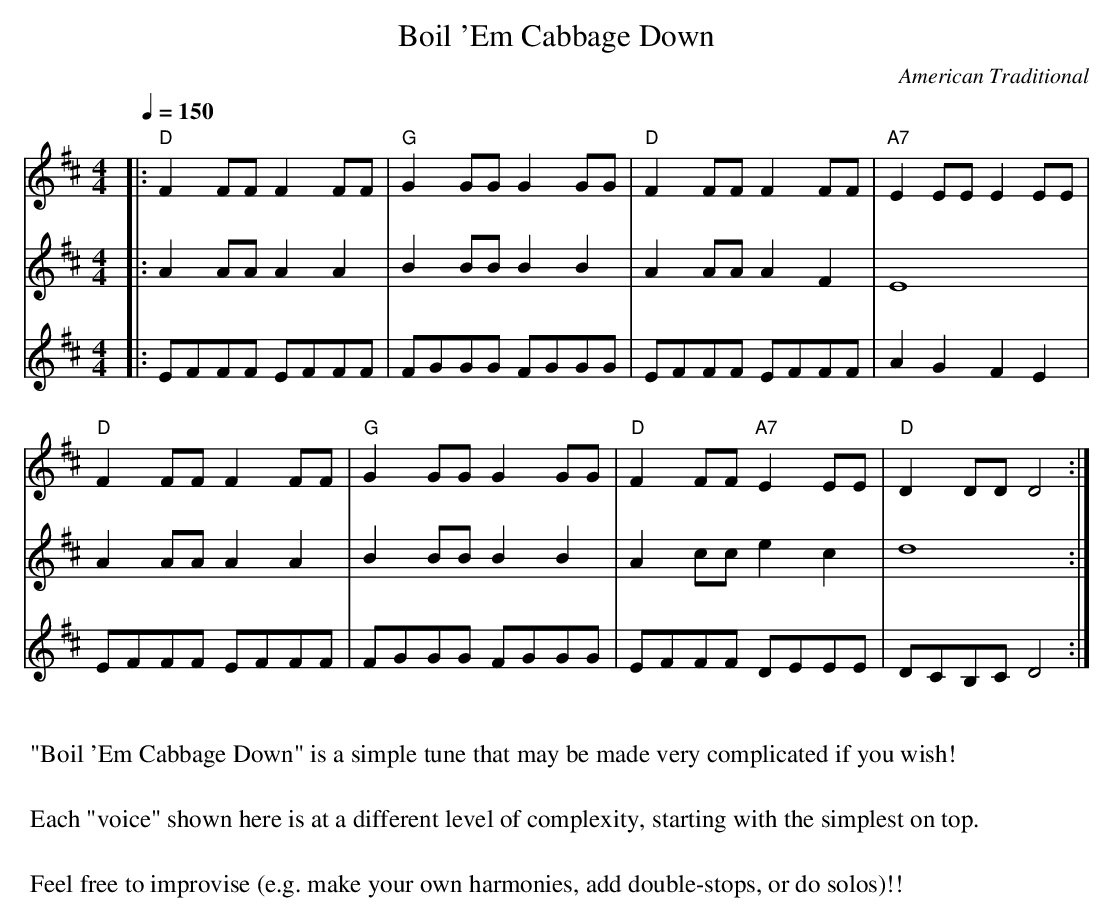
X:1
T: Boil 'Em Cabbage Down
C: American Traditional
M: 4/4
Q: 1/4 = 150
L: 1/4
K: D major
V:1
|: "D" F F/F/ F F/F/ | "G" G G/G/ G G/G/ | "D" F F/F/ F F/F/ | "A7" E E/E/ E E/E/ |
   "D" F F/F/ F F/F/ | "G" G G/G/ G G/G/ | "D" F F/F/ "A7" E E/E/ | "D" D D/D/ D2 :|
V:2
|: A A/A/ A A | B B/B/ B B | A A/A/ A F | E4 |
   A A/A/ A A | B B/B/ B B | A c/c/ e c | d4 :|
V:3
|: E/F/F/F/ E/F/F/F/ | F/G/G/G/ F/G/G/G/ | E/F/F/F/ E/F/F/F/ | A G F E |
   E/F/F/F/ E/F/F/F/ | F/G/G/G/ F/G/G/G/ | E/F/F/F/ D/E/E/E/ | D/C/B,/C/ D2 :|
